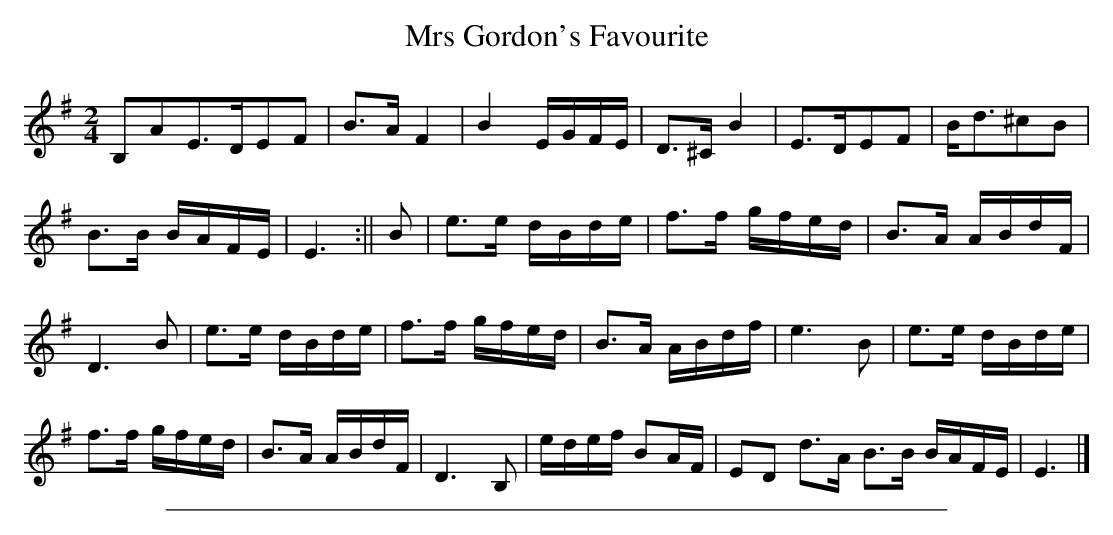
X:1
T: Mrs Gordon's Favourite
M:2/4
L:1/8
K:Em
B,AE>DEF|B>A F2|B2 E/G/F/E/|D>^C B2|E>DEF|B<d^cB|
B>B B/A/F/E/|E3:||B|e>e d/B/d/e/|f>f g/f/e/d/|B>A A/B/d/F/|
D3 B|e>e d/B/d/e/|f>f g/f/e/d/|B>A A/B/d/f/|e3 B|e>e d/B/d/e/|
f>f g/f/e/d/|B>A A/B/d/F/|D3 B,|e/d/e/f/ BA/F/|\
ED d>A B>B B/A/F/E/|E3|]
